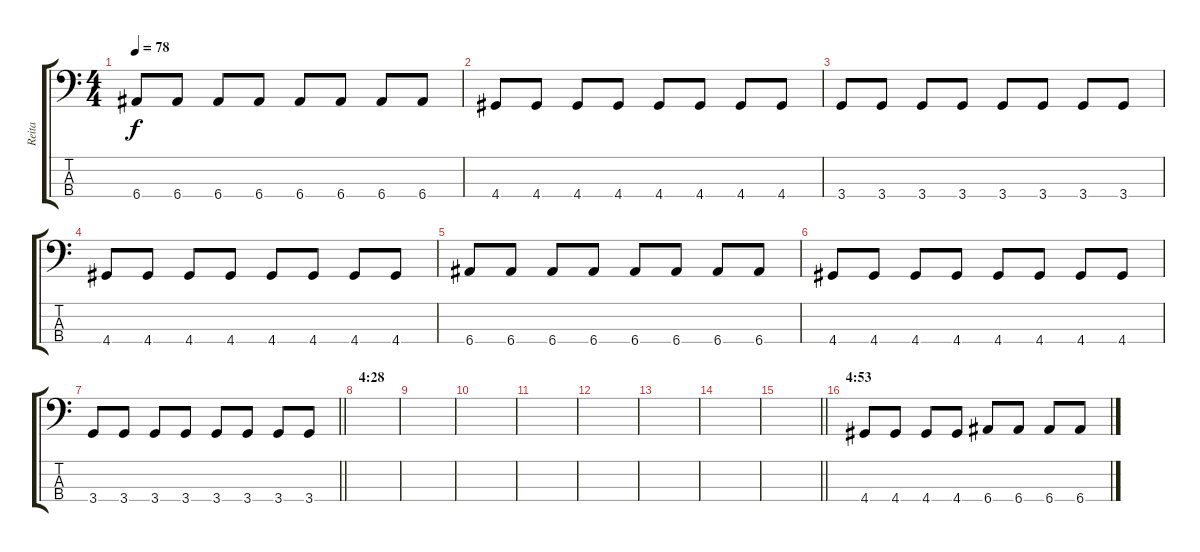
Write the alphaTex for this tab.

\track ("Reita" "Reita") {instrument electricbassfinger}
\staff {score tabs}
\tuning (G2 D2 A1 E1) {hide}
\ts (4 4)
\tempo 78
\clef f4
\ks c
6.4.8{dy f} 6.4.8 6.4.8 6.4.8 6.4.8 6.4.8 6.4.8 6.4.8 |
4.4.8 4.4.8 4.4.8 4.4.8 4.4.8 4.4.8 4.4.8 4.4.8 |
3.4.8 3.4.8 3.4.8 3.4.8 3.4.8 3.4.8 3.4.8 3.4.8 |
4.4.8 4.4.8 4.4.8 4.4.8 4.4.8 4.4.8 4.4.8 4.4.8 |
6.4.8 6.4.8 6.4.8 6.4.8 6.4.8 6.4.8 6.4.8 6.4.8 |
4.4.8 4.4.8 4.4.8 4.4.8 4.4.8 4.4.8 4.4.8 4.4.8 |
\barLineRight lightlight
3.4.8 3.4.8 3.4.8 3.4.8 3.4.8 3.4.8 3.4.8 3.4.8 |
\section ("" "4:28")
|
|
|
|
|
|
|
\barLineRight lightlight
|
\section ("" "4:53")
4.4.8 4.4.8 4.4.8 4.4.8 6.4.8 6.4.8 6.4.8 6.4.8
